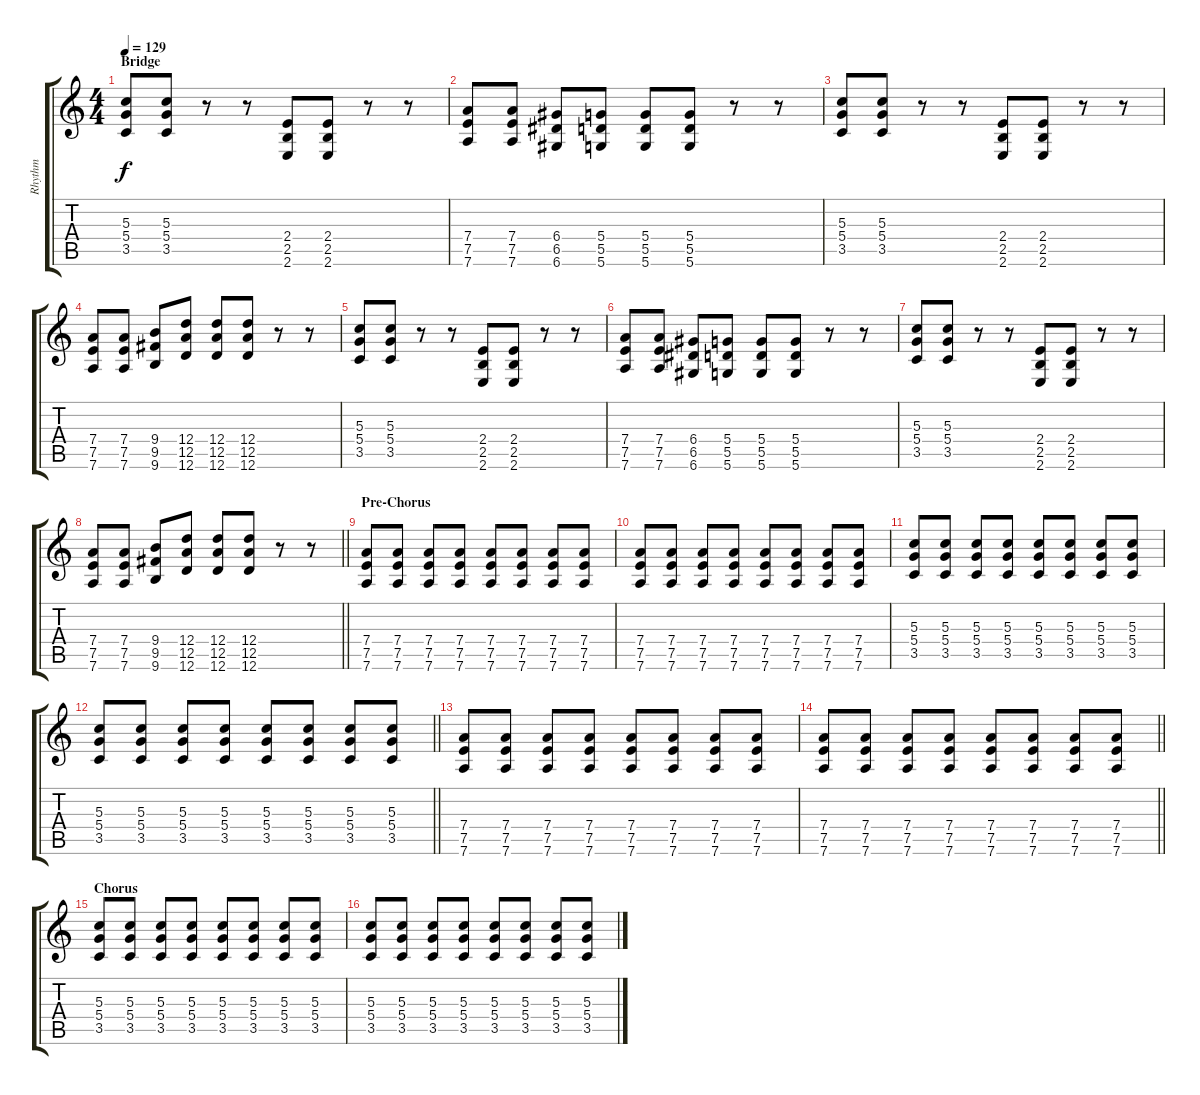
\track ("Rhythm" "Rhythm") {instrument distortionguitar}
\staff {score tabs}
\tuning (E4 B3 G3 D3 A2 D2) {hide}
\ts (4 4)
\section ("" "Bridge")
\tempo 129
\clef g2
\ks c
(5.3 5.4 3.5).8{dy f volume 13} (5.3 5.4 3.5).8 r.8 r.8 (2.4 2.5 2.6).8 (2.4 2.5 2.6).8 r.8 r.8 |
(7.4 7.5 7.6).8 (7.4 7.5 7.6).8 (6.4 6.5 6.6).8 (5.4 5.5 5.6).8 (5.4 5.5 5.6).8 (5.4 5.5 5.6).8 r.8 r.8 |
(5.3 5.4 3.5).8 (5.3 5.4 3.5).8 r.8 r.8 (2.4 2.5 2.6).8 (2.4 2.5 2.6).8 r.8 r.8 |
(7.4 7.5 7.6).8 (7.4 7.5 7.6).8 (9.4 9.5 9.6).8 (12.4 12.5 12.6).8 (12.4 12.5 12.6).8 (12.4 12.5 12.6).8 r.8 r.8 |
(5.3 5.4 3.5).8 (5.3 5.4 3.5).8 r.8 r.8 (2.4 2.5 2.6).8 (2.4 2.5 2.6).8 r.8 r.8 |
(7.4 7.5 7.6).8 (7.4 7.5 7.6).8 (6.4 6.5 6.6).8 (5.4 5.5 5.6).8 (5.4 5.5 5.6).8 (5.4 5.5 5.6).8 r.8 r.8 |
(5.3 5.4 3.5).8 (5.3 5.4 3.5).8 r.8 r.8 (2.4 2.5 2.6).8 (2.4 2.5 2.6).8 r.8 r.8 |
\barLineRight lightlight
(7.4 7.5 7.6).8 (7.4 7.5 7.6).8 (9.4 9.5 9.6).8 (12.4 12.5 12.6).8 (12.4 12.5 12.6).8 (12.4 12.5 12.6).8 r.8 r.8 |
\section ("" "Pre-Chorus")
(7.4 7.5 7.6).8{volume 16} (7.4 7.5 7.6).8 (7.4 7.5 7.6).8 (7.4 7.5 7.6).8 (7.4 7.5 7.6).8 (7.4 7.5 7.6).8 (7.4 7.5 7.6).8 (7.4 7.5 7.6).8 |
(7.4 7.5 7.6).8 (7.4 7.5 7.6).8 (7.4 7.5 7.6).8 (7.4 7.5 7.6).8 (7.4 7.5 7.6).8 (7.4 7.5 7.6).8 (7.4 7.5 7.6).8 (7.4 7.5 7.6).8 |
(5.3 5.4 3.5).8 (5.3 5.4 3.5).8 (5.3 5.4 3.5).8 (5.3 5.4 3.5).8 (5.3 5.4 3.5).8 (5.3 5.4 3.5).8 (5.3 5.4 3.5).8 (5.3 5.4 3.5).8 |
\barLineRight lightlight
(5.3 5.4 3.5).8 (5.3 5.4 3.5).8 (5.3 5.4 3.5).8 (5.3 5.4 3.5).8 (5.3 5.4 3.5).8 (5.3 5.4 3.5).8 (5.3 5.4 3.5).8 (5.3 5.4 3.5).8 |
(7.4 7.5 7.6).8{volume 16} (7.4 7.5 7.6).8 (7.4 7.5 7.6).8 (7.4 7.5 7.6).8 (7.4 7.5 7.6).8 (7.4 7.5 7.6).8 (7.4 7.5 7.6).8 (7.4 7.5 7.6).8 |
\barLineRight lightlight
(7.4 7.5 7.6).8 (7.4 7.5 7.6).8 (7.4 7.5 7.6).8 (7.4 7.5 7.6).8 (7.4 7.5 7.6).8 (7.4 7.5 7.6).8 (7.4 7.5 7.6).8 (7.4 7.5 7.6).8 |
\section ("" "Chorus")
(5.3 5.4 3.5).8 (5.3 5.4 3.5).8 (5.3 5.4 3.5).8 (5.3 5.4 3.5).8 (5.3 5.4 3.5).8 (5.3 5.4 3.5).8 (5.3 5.4 3.5).8 (5.3 5.4 3.5).8 |
(5.3 5.4 3.5).8 (5.3 5.4 3.5).8 (5.3 5.4 3.5).8 (5.3 5.4 3.5).8 (5.3 5.4 3.5).8 (5.3 5.4 3.5).8 (5.3 5.4 3.5).8 (5.3 5.4 3.5).8
